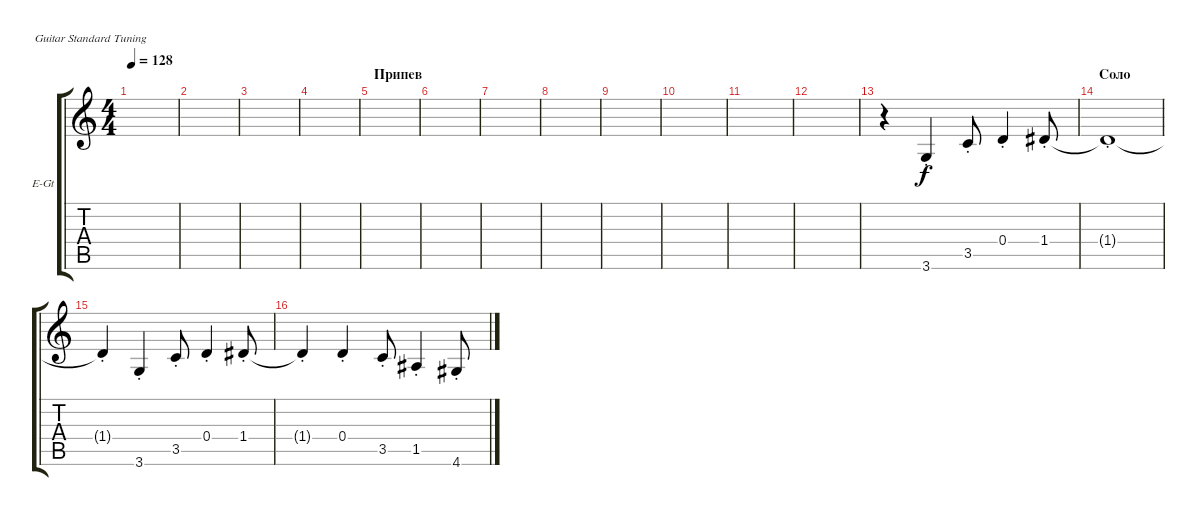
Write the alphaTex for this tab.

\defaultSystemsLayout 4
\bracketExtendMode groupsimilarinstruments
\firstSystemTrackNameOrientation horizontal
\otherSystemsTrackNameOrientation horizontal
\track ("В. Бутусов" "E-Gt") {instrument electricguitarclean}
\staff {score tabs}
\tuning (E4 B3 G3 D3 A2 E2)
\ts (4 4)
\tempo 128
\clef g2
\scale
0.333333
\ks c
|
\scale
0.333333 |
\scale
0.333333 |
\scale
0.333333 |
\section ("" "Припев")
\scale
0.333333 |
\scale
0.333333 |
\scale
0.333333 |
\scale
0.333333 |
\scale
0.333333 |
\scale
0.333333 |
\scale
0.333333 |
\scale
0.333333 |
\scale
0.333333 r.4 3.6{st}.4 3.5{st}.8 0.4{st}.4 1.4{st}.8 |
\section ("" "Соло")
\scale
0.333333 1.4{st t}.1 |
\scale
0.333333 1.4{st t}.4 3.6{st}.4 3.5{st}.8 0.4{st}.4 1.4{st}.8 |
\scale
0.333333 1.4{st t}.4 0.4{st}.4 3.5{st}.8 1.5{st}.4 4.6{st}.8
